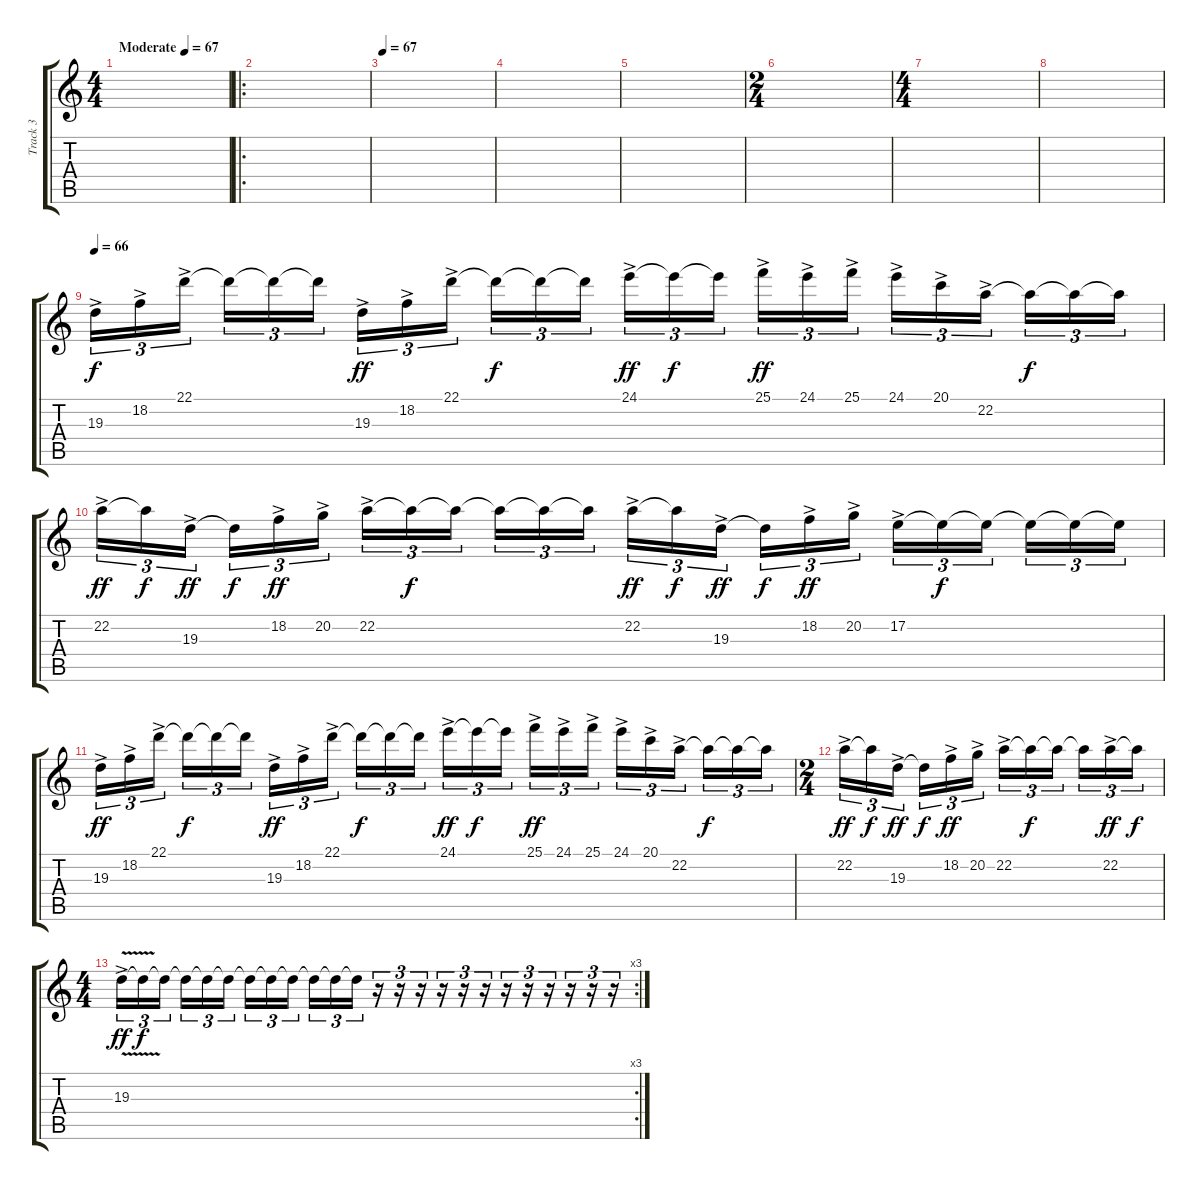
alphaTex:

\track ("Track 3" "Track 3") {instrument glockenspiel}
\staff {score tabs}
\tuning (E4 B3 G3 D3 A2 E2) {hide}
\ts (4 4)
\tempo (67 "Moderate")
\clef g2
\ks c
|
\ro
|
\tempo 67
|
|
|
\ts (2 4)
|
\ts (4 4)
|
|
\tempo 66
19.3{ac}.16{tu (3 2)} 18.2{ac}.16{tu (3 2)} 22.1{ac}.16{tu (3 2) beam splitsecondary} 22.1{t}.16{tu (3 2) dy f} 22.1{t}.16{tu (3 2)} 22.1{t}.16{tu (3 2)} 19.3{ac}.16{tu (3 2) dy ff} 18.2{ac}.16{tu (3 2)} 22.1{ac}.16{tu (3 2) beam splitsecondary} 22.1{t}.16{tu (3 2) dy f} 22.1{t}.16{tu (3 2)} 22.1{t}.16{tu (3 2)} 24.1{ac}.16{tu (3 2) dy ff} 24.1{t}.16{tu (3 2) dy f} 24.1{t}.16{tu (3 2) beam splitsecondary} 25.1{ac}.16{tu (3 2) dy ff} 24.1{ac}.16{tu (3 2)} 25.1{ac}.16{tu (3 2)} 24.1{ac}.16{tu (3 2)} 20.1{ac}.16{tu (3 2)} 22.2{ac}.16{tu (3 2) beam splitsecondary} 22.2{t}.16{tu (3 2) dy f} 22.2{t}.16{tu (3 2)} 22.2{t}.16{tu (3 2)} |
22.2{ac}.16{tu (3 2) dy ff} 22.2{t}.16{tu (3 2) dy f} 19.3{ac}.16{tu (3 2) dy ff beam splitsecondary} 19.3{t}.16{tu (3 2) dy f} 18.2{ac}.16{tu (3 2) dy ff} 20.2{ac}.16{tu (3 2)} 22.2{ac}.16{tu (3 2)} 22.2{t}.16{tu (3 2) dy f} 22.2{t}.16{tu (3 2) beam splitsecondary} 22.2{t}.16{tu (3 2)} 22.2{t}.16{tu (3 2)} 22.2{t}.16{tu (3 2)} 22.2{ac}.16{tu (3 2) dy ff} 22.2{t}.16{tu (3 2) dy f} 19.3{ac}.16{tu (3 2) dy ff beam splitsecondary} 19.3{t}.16{tu (3 2) dy f} 18.2{ac}.16{tu (3 2) dy ff} 20.2{ac}.16{tu (3 2)} 17.2{ac}.16{tu (3 2)} 17.2{t}.16{tu (3 2) dy f} 17.2{t}.16{tu (3 2) beam splitsecondary} 17.2{t}.16{tu (3 2)} 17.2{t}.16{tu (3 2)} 17.2{t}.16{tu (3 2)} |
19.3{ac}.16{tu (3 2) dy ff} 18.2{ac}.16{tu (3 2)} 22.1{ac}.16{tu (3 2) beam splitsecondary} 22.1{t}.16{tu (3 2) dy f} 22.1{t}.16{tu (3 2)} 22.1{t}.16{tu (3 2)} 19.3{ac}.16{tu (3 2) dy ff} 18.2{ac}.16{tu (3 2)} 22.1{ac}.16{tu (3 2) beam splitsecondary} 22.1{t}.16{tu (3 2) dy f} 22.1{t}.16{tu (3 2)} 22.1{t}.16{tu (3 2)} 24.1{ac}.16{tu (3 2) dy ff} 24.1{t}.16{tu (3 2) dy f} 24.1{t}.16{tu (3 2) beam splitsecondary} 25.1{ac}.16{tu (3 2) dy ff} 24.1{ac}.16{tu (3 2)} 25.1{ac}.16{tu (3 2)} 24.1{ac}.16{tu (3 2)} 20.1{ac}.16{tu (3 2)} 22.2{ac}.16{tu (3 2) beam splitsecondary} 22.2{t}.16{tu (3 2) dy f} 22.2{t}.16{tu (3 2)} 22.2{t}.16{tu (3 2)} |
\ts (2 4)
22.2{ac}.16{tu (3 2) dy ff} 22.2{t}.16{tu (3 2) dy f} 19.3{ac}.16{tu (3 2) dy ff beam splitsecondary} 19.3{t}.16{tu (3 2) dy f} 18.2{ac}.16{tu (3 2) dy ff} 20.2{ac}.16{tu (3 2)} 22.2{ac}.16{tu (3 2)} 22.2{t}.16{tu (3 2) dy f} 22.2{t}.16{tu (3 2) beam splitsecondary} 22.2{t}.16{tu (3 2)} 22.2{ac}.16{tu (3 2) dy ff} 22.2{t}.16{tu (3 2) dy f} |
\rc 3
\ts (4 4)
19.3{v ac}.16{tu (3 2) dy ff} 19.3{t}.16{tu (3 2) dy f} 19.3{t}.16{tu (3 2) beam splitsecondary} 19.3{t}.16{tu (3 2)} 19.3{t}.16{tu (3 2)} 19.3{t}.16{tu (3 2)} 19.3{t}.16{tu (3 2)} 19.3{t}.16{tu (3 2)} 19.3{t}.16{tu (3 2) beam splitsecondary} 19.3{t}.16{tu (3 2)} 19.3{t}.16{tu (3 2)} 19.3{t}.16{tu (3 2)} r.16{tu (3 2)} r.16{tu (3 2)} r.16{tu (3 2)} r.16{tu (3 2)} r.16{tu (3 2)} r.16{tu (3 2)} r.16{tu (3 2)} r.16{tu (3 2)} r.16{tu (3 2)} r.16{tu (3 2)} r.16{tu (3 2)} r.16{tu (3 2)}
